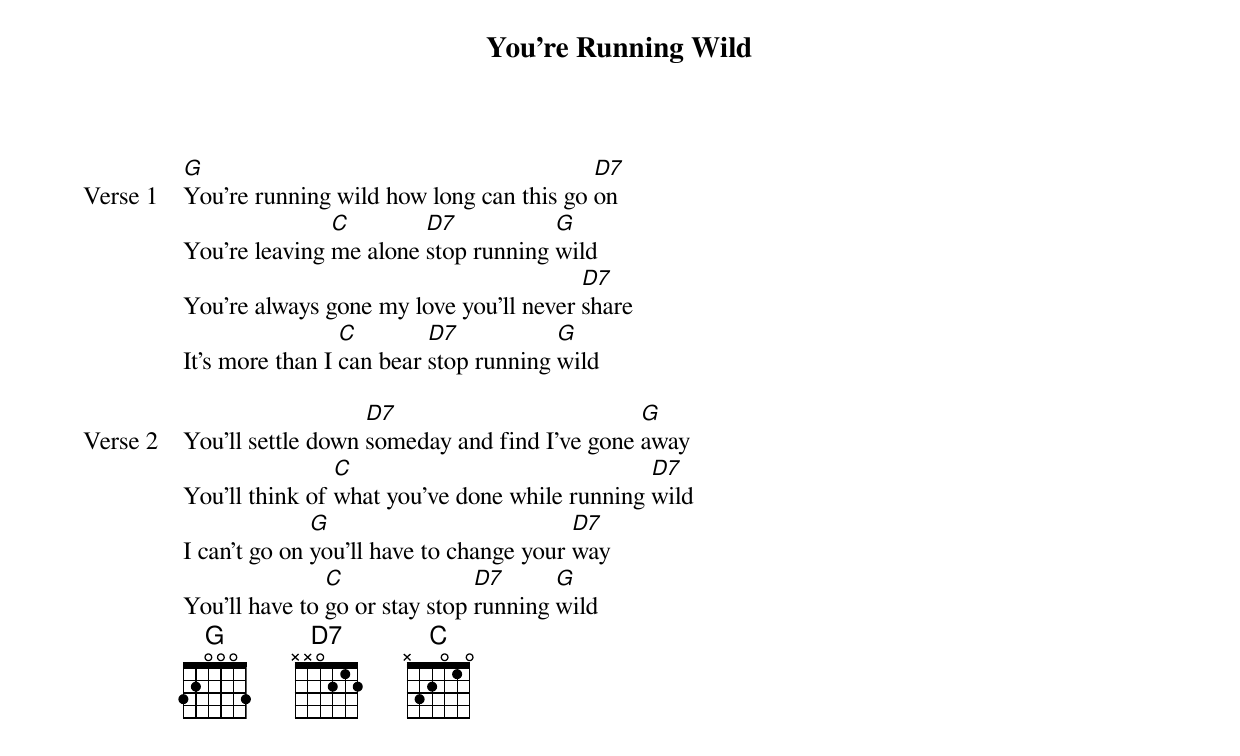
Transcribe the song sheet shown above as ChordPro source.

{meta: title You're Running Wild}
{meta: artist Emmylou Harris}
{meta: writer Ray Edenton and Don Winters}

{start_of_verse: Verse 1}
[G]You're running wild how long can this go [D7]on
You're leaving [C]me alone [D7]stop running [G]wild
You're always gone my love you'll never [D7]share
It's more than I [C]can bear [D7]stop running [G]wild
{end_of_verse}

{start_of_verse: Verse 2}
You'll settle down [D7]someday and find I've gone [G]away
You'll think of [C]what you've done while running [D7]wild
I can't go on [G]you'll have to change your [D7]way
You'll have to [C]go or stay stop [D7]running [G]wild
{end_of_verse}
